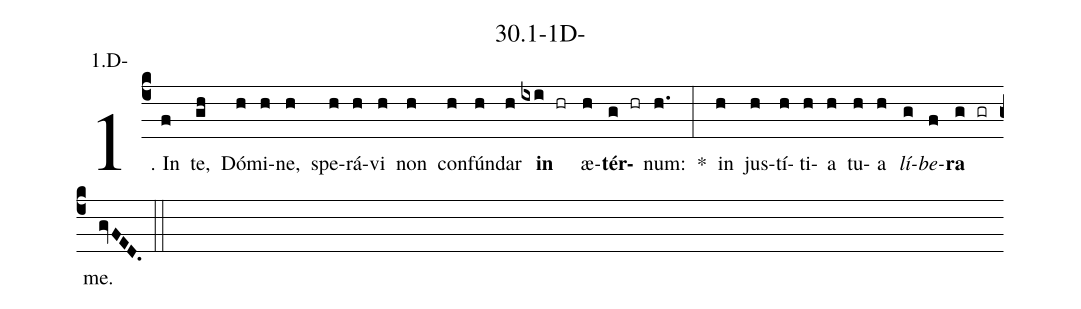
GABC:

name: 30.1-1D-;
annotation: 1.D-;
%%
(c4)1. In(f) te,(gh) Dó(h)mi(h)ne,(h) spe(h)rá(h)vi(h) non(h) con(h)fún(h)dar(h) <b>in</b>(ixi hr) æ(h)<b>tér</b>(g hr)num:(h.) *(:) in(h) jus(h)tí(h)ti(h)a(h) tu(h)a(h) <i>lí</i>(g)<i>be</i>(f)<b>ra</b>(g gr) me.(gvFED.) (::)
